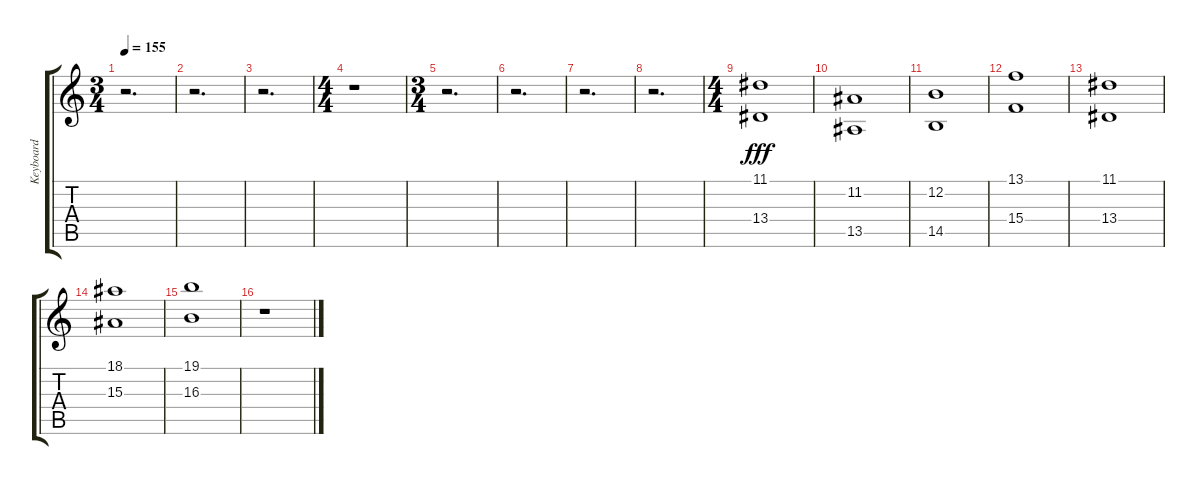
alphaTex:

\track ("Keyboard" "Keyboard") {instrument stringensemble1}
\staff {score tabs}
\tuning (E4 B3 G3 D3 A2 E2) {hide}
\ts (3 4)
\tempo 155
\clef g2
\ks c
r.2{d dy f} |
r.2{d} |
r.2{d} |
\ts (4 4)
r.1 |
\ts (3 4)
r.2{d} |
r.2{d} |
r.2{d} |
r.2{d} |
\ts (4 4)
(11.1 13.4).1{dy fff volume 10 instrument stringensemble1} |
(11.2 13.5).1 |
(12.2 14.5).1 |
(13.1 15.4).1 |
(11.1 13.4).1 |
(18.1 15.3).1 |
(19.1 16.3).1{volume 10} |
r.1
